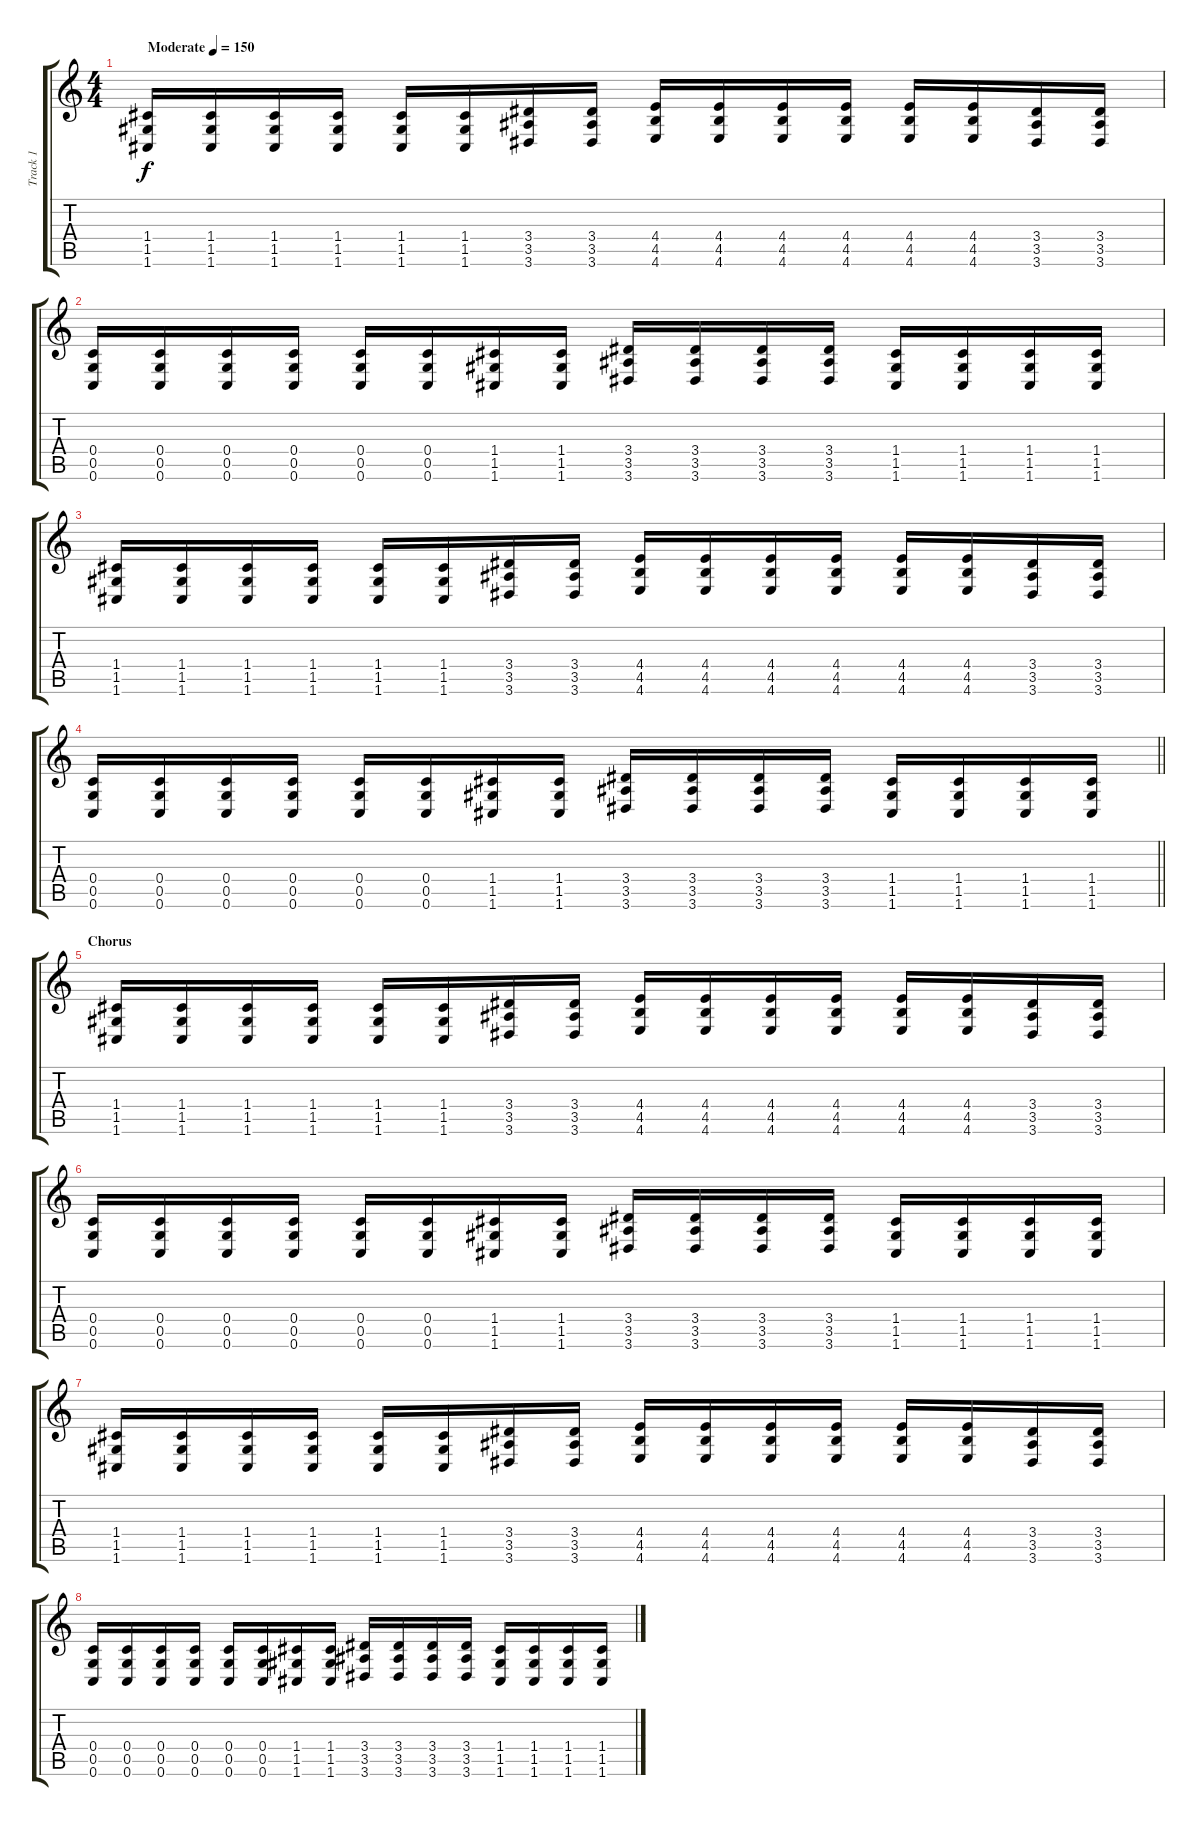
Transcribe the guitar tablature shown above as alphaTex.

\track ("Track 1" "Track 1") {instrument distortionguitar}
\staff {score tabs}
\tuning (D4 A3 F3 C3 G2 C2) {hide}
\ts (4 4)
\tempo (150 "Moderate")
\clef g2
\ks c
(1.4 1.5 1.6).16{dy f instrument distortionguitar} (1.4 1.5 1.6).16 (1.4 1.5 1.6).16 (1.4 1.5 1.6).16 (1.4 1.5 1.6).16 (1.4 1.5 1.6).16 (3.4 3.5 3.6).16 (3.4 3.5 3.6).16 (4.4 4.5 4.6).16 (4.4 4.5 4.6).16 (4.4 4.5 4.6).16 (4.4 4.5 4.6).16 (4.4 4.5 4.6).16 (4.4 4.5 4.6).16 (3.4 3.5 3.6).16 (3.4 3.5 3.6).16 |
(0.4 0.5 0.6).16 (0.4 0.5 0.6).16 (0.4 0.5 0.6).16 (0.4 0.5 0.6).16 (0.4 0.5 0.6).16 (0.4 0.5 0.6).16 (1.4 1.5 1.6).16 (1.4 1.5 1.6).16 (3.4 3.5 3.6).16 (3.4 3.5 3.6).16 (3.4 3.5 3.6).16 (3.4 3.5 3.6).16 (1.4 1.5 1.6).16 (1.4 1.5 1.6).16 (1.4 1.5 1.6).16 (1.4 1.5 1.6).16 |
(1.4 1.5 1.6).16 (1.4 1.5 1.6).16 (1.4 1.5 1.6).16 (1.4 1.5 1.6).16 (1.4 1.5 1.6).16 (1.4 1.5 1.6).16 (3.4 3.5 3.6).16 (3.4 3.5 3.6).16 (4.4 4.5 4.6).16 (4.4 4.5 4.6).16 (4.4 4.5 4.6).16 (4.4 4.5 4.6).16 (4.4 4.5 4.6).16 (4.4 4.5 4.6).16 (3.4 3.5 3.6).16 (3.4 3.5 3.6).16 |
\barLineRight lightlight
(0.4 0.5 0.6).16 (0.4 0.5 0.6).16 (0.4 0.5 0.6).16 (0.4 0.5 0.6).16 (0.4 0.5 0.6).16 (0.4 0.5 0.6).16 (1.4 1.5 1.6).16 (1.4 1.5 1.6).16 (3.4 3.5 3.6).16 (3.4 3.5 3.6).16 (3.4 3.5 3.6).16 (3.4 3.5 3.6).16 (1.4 1.5 1.6).16 (1.4 1.5 1.6).16 (1.4 1.5 1.6).16 (1.4 1.5 1.6).16 |
\section ("" "Chorus")
(1.4 1.5 1.6).16 (1.4 1.5 1.6).16 (1.4 1.5 1.6).16 (1.4 1.5 1.6).16 (1.4 1.5 1.6).16 (1.4 1.5 1.6).16 (3.4 3.5 3.6).16 (3.4 3.5 3.6).16 (4.4 4.5 4.6).16 (4.4 4.5 4.6).16 (4.4 4.5 4.6).16 (4.4 4.5 4.6).16 (4.4 4.5 4.6).16 (4.4 4.5 4.6).16 (3.4 3.5 3.6).16 (3.4 3.5 3.6).16 |
(0.4 0.5 0.6).16 (0.4 0.5 0.6).16 (0.4 0.5 0.6).16 (0.4 0.5 0.6).16 (0.4 0.5 0.6).16 (0.4 0.5 0.6).16 (1.4 1.5 1.6).16 (1.4 1.5 1.6).16 (3.4 3.5 3.6).16 (3.4 3.5 3.6).16 (3.4 3.5 3.6).16 (3.4 3.5 3.6).16 (1.4 1.5 1.6).16 (1.4 1.5 1.6).16 (1.4 1.5 1.6).16 (1.4 1.5 1.6).16 |
(1.4 1.5 1.6).16 (1.4 1.5 1.6).16 (1.4 1.5 1.6).16 (1.4 1.5 1.6).16 (1.4 1.5 1.6).16 (1.4 1.5 1.6).16 (3.4 3.5 3.6).16 (3.4 3.5 3.6).16 (4.4 4.5 4.6).16 (4.4 4.5 4.6).16 (4.4 4.5 4.6).16 (4.4 4.5 4.6).16 (4.4 4.5 4.6).16 (4.4 4.5 4.6).16 (3.4 3.5 3.6).16 (3.4 3.5 3.6).16 |
(0.4 0.5 0.6).16 (0.4 0.5 0.6).16 (0.4 0.5 0.6).16 (0.4 0.5 0.6).16 (0.4 0.5 0.6).16 (0.4 0.5 0.6).16 (1.4 1.5 1.6).16 (1.4 1.5 1.6).16 (3.4 3.5 3.6).16 (3.4 3.5 3.6).16 (3.4 3.5 3.6).16 (3.4 3.5 3.6).16 (1.4 1.5 1.6).16 (1.4 1.5 1.6).16 (1.4 1.5 1.6).16 (1.4 1.5 1.6).16
